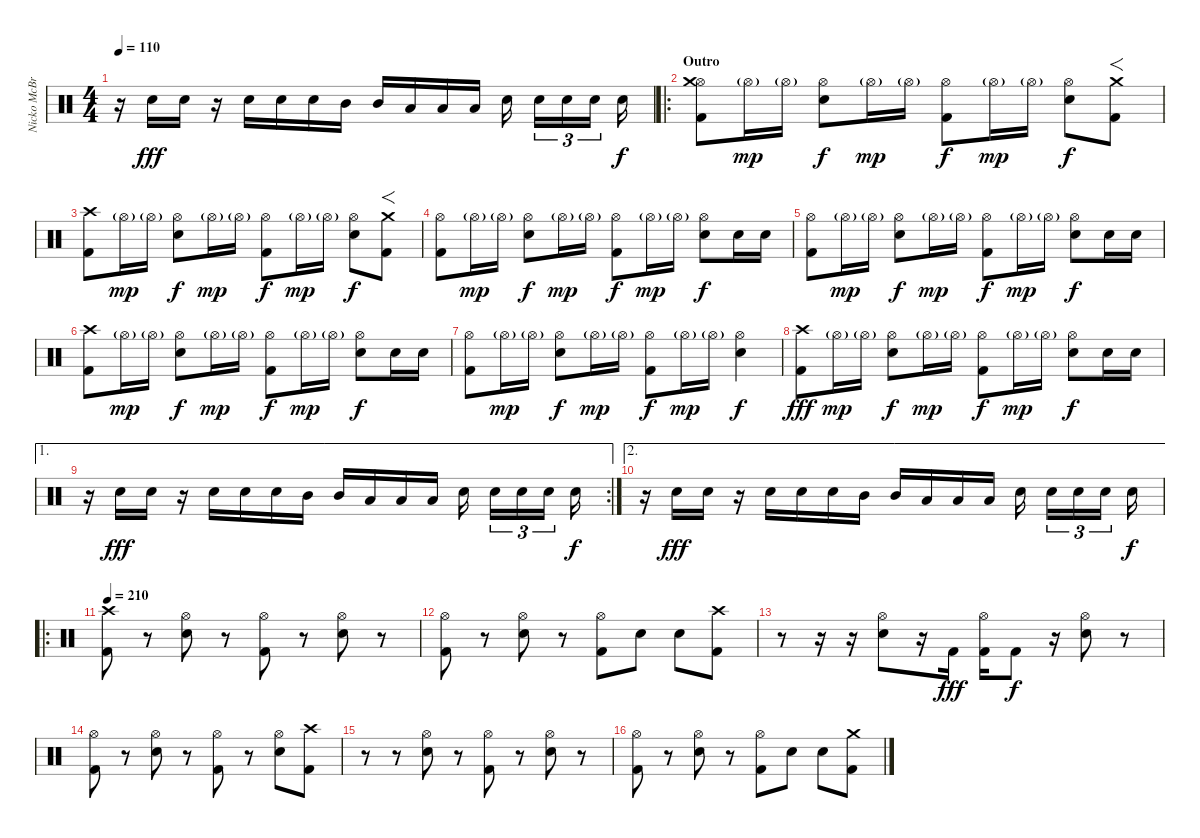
\track ("Nicko McBrain" "Nicko McBr") {instrument percussion}
\staff {score}
\articulation defaults
\ts (4 4)
\tempo 110
\clef neutral
\ks c
r.16{dy f} "Snare (hit) 2".16{dy fff} "Snare (hit) 2".16 r.16 "Snare (hit) 2".16 "Snare (hit) 2".16 "Snare (hit) 2".16 "Mid Tom (hit)".16 "Mid Tom (hit)".16 "Low Tom (hit)".16 "Low Tom (hit)".16 "Low Tom (hit)".16 "Snare (hit) 2".16 "Snare (hit) 2".16{tu (3 2)} "Snare (hit) 2".16{tu (3 2)} "Snare (hit) 2".16{tu (3 2)} "Snare (hit) 2".16{dy f} |
\ro
\section ("" "Outro")
("Hi-Hat (open)" "Kick (hit) 2" "Crash medium (hit)").8 "Hi-Hat (open)"{g}.16{dy mp} "Hi-Hat (open)"{g}.16 ("Hi-Hat (open)" "Snare (hit) 2").8{dy f} "Hi-Hat (open)"{g}.16{dy mp} "Hi-Hat (open)"{g}.16 ("Hi-Hat (open)" "Kick (hit) 2").8{dy f} "Hi-Hat (open)"{g}.16{dy mp} "Hi-Hat (open)"{g}.16 ("Hi-Hat (open)" "Snare (hit) 2").8{dy f} ("Crash medium (hit)" "Kick (hit) 2").8{f} |
("Crash high (hit)" "Kick (hit) 2").8 "Hi-Hat (open)"{g}.16{dy mp} "Hi-Hat (open)"{g}.16 ("Hi-Hat (open)" "Snare (hit) 2").8{dy f} "Hi-Hat (open)"{g}.16{dy mp} "Hi-Hat (open)"{g}.16 ("Hi-Hat (open)" "Kick (hit) 2").8{dy f} "Hi-Hat (open)"{g}.16{dy mp} "Hi-Hat (open)"{g}.16 ("Hi-Hat (open)" "Snare (hit) 2").8{dy f} ("Crash medium (hit)" "Kick (hit) 2").8{f} |
("Hi-Hat (open)" "Kick (hit) 2").8 "Hi-Hat (open)"{g}.16{dy mp} "Hi-Hat (open)"{g}.16 ("Hi-Hat (open)" "Snare (hit) 2").8{dy f} "Hi-Hat (open)"{g}.16{dy mp} "Hi-Hat (open)"{g}.16 ("Hi-Hat (open)" "Kick (hit) 2").8{dy f} "Hi-Hat (open)"{g}.16{dy mp} "Hi-Hat (open)"{g}.16 ("Hi-Hat (open)" "Snare (hit) 2").8{dy f} "Snare (hit) 2".16 "Snare (hit) 2".16 |
("Hi-Hat (open)" "Kick (hit) 2").8 "Hi-Hat (open)"{g}.16{dy mp} "Hi-Hat (open)"{g}.16 ("Hi-Hat (open)" "Snare (hit) 2").8{dy f} "Hi-Hat (open)"{g}.16{dy mp} "Hi-Hat (open)"{g}.16 ("Hi-Hat (open)" "Kick (hit) 2").8{dy f} "Hi-Hat (open)"{g}.16{dy mp} "Hi-Hat (open)"{g}.16 ("Hi-Hat (open)" "Snare (hit) 2").8{dy f} "Snare (hit) 2".16 "Snare (hit) 2".16 |
("Crash high (hit)" "Kick (hit) 2").8 "Hi-Hat (open)"{g}.16{dy mp} "Hi-Hat (open)"{g}.16 ("Hi-Hat (open)" "Snare (hit) 2").8{dy f} "Hi-Hat (open)"{g}.16{dy mp} "Hi-Hat (open)"{g}.16 ("Hi-Hat (open)" "Kick (hit) 2").8{dy f} "Hi-Hat (open)"{g}.16{dy mp} "Hi-Hat (open)"{g}.16 ("Hi-Hat (open)" "Snare (hit) 2").8{dy f} "Snare (hit) 2".16 "Snare (hit) 2".16 |
("Hi-Hat (open)" "Kick (hit) 2").8 "Hi-Hat (open)"{g}.16{dy mp} "Hi-Hat (open)"{g}.16 ("Hi-Hat (open)" "Snare (hit) 2").8{dy f} "Hi-Hat (open)"{g}.16{dy mp} "Hi-Hat (open)"{g}.16 ("Hi-Hat (open)" "Kick (hit) 2").8{dy f} "Hi-Hat (open)"{g}.16{dy mp} "Hi-Hat (open)"{g}.16 ("Hi-Hat (open)" "Snare (hit) 2").4{dy f} |
("Crash high (hit)" "Kick (hit) 2").8{dy fff} "Hi-Hat (open)"{g}.16{dy mp} "Hi-Hat (open)"{g}.16 ("Hi-Hat (open)" "Snare (hit) 2").8{dy f} "Hi-Hat (open)"{g}.16{dy mp} "Hi-Hat (open)"{g}.16 ("Hi-Hat (open)" "Kick (hit) 2").8{dy f} "Hi-Hat (open)"{g}.16{dy mp} "Hi-Hat (open)"{g}.16 ("Hi-Hat (open)" "Snare (hit) 2").8{dy f} "Snare (hit) 2".16 "Snare (hit) 2".16 |
\ae 1
\rc 2
r.16 "Snare (hit) 2".16{dy fff} "Snare (hit) 2".16 r.16 "Snare (hit) 2".16 "Snare (hit) 2".16 "Snare (hit) 2".16 "Mid Tom (hit)".16 "Mid Tom (hit)".16 "Low Tom (hit)".16 "Low Tom (hit)".16 "Low Tom (hit)".16 "Snare (hit) 2".16 "Snare (hit) 2".16{tu (3 2)} "Snare (hit) 2".16{tu (3 2)} "Snare (hit) 2".16{tu (3 2)} "Snare (hit) 2".16{dy f} |
\ae 2
r.16 "Snare (hit) 2".16{dy fff} "Snare (hit) 2".16 r.16 "Snare (hit) 2".16 "Snare (hit) 2".16 "Snare (hit) 2".16 "Mid Tom (hit)".16 "Mid Tom (hit)".16 "Low Tom (hit)".16 "Low Tom (hit)".16 "Low Tom (hit)".16 "Snare (hit) 2".16 "Snare (hit) 2".16{tu (3 2)} "Snare (hit) 2".16{tu (3 2)} "Snare (hit) 2".16{tu (3 2)} "Snare (hit) 2".16{dy f} |
\ro
\tempo 210
("Crash high (hit)" "Kick (hit) 2").8 r.8 ("Hi-Hat (open)" "Snare (hit) 2").8 r.8 ("Hi-Hat (open)" "Kick (hit) 2").8 r.8 ("Hi-Hat (open)" "Snare (hit) 2").8 r.8 |
("Hi-Hat (open)" "Kick (hit) 2").8 r.8 ("Hi-Hat (open)" "Snare (hit) 2").8 r.8 ("Hi-Hat (open)" "Kick (hit) 2").8 "Snare (hit) 2".8 "Snare (hit) 2".8 ("Crash high (hit)" "Kick (hit) 2").8 |
r.8 r.16 r.16 ("Hi-Hat (open)" "Snare (hit) 2").8 r.16 "Kick (hit) 2".16{dy fff} ("Hi-Hat (open)" "Kick (hit) 2").16 "Kick (hit) 2".8{dy f} r.16 ("Hi-Hat (open)" "Snare (hit) 2").8 r.8 |
("Hi-Hat (open)" "Kick (hit) 2").8 r.8 ("Hi-Hat (open)" "Snare (hit) 2").8 r.8 ("Hi-Hat (open)" "Kick (hit) 2").8 r.8 ("Hi-Hat (open)" "Snare (hit) 2").8 ("Kick (hit) 2" "Crash high (hit)").8 |
r.8 r.8 ("Hi-Hat (open)" "Snare (hit) 2").8 r.8 ("Hi-Hat (open)" "Kick (hit) 2").8 r.8 ("Hi-Hat (open)" "Snare (hit) 2").8 r.8 |
("Hi-Hat (open)" "Kick (hit) 2").8 r.8 ("Hi-Hat (open)" "Snare (hit) 2").8 r.8 ("Hi-Hat (open)" "Kick (hit) 2").8 "Snare (hit) 2".8 "Snare (hit) 2".8 ("Crash medium (hit)" "Kick (hit) 2").8
